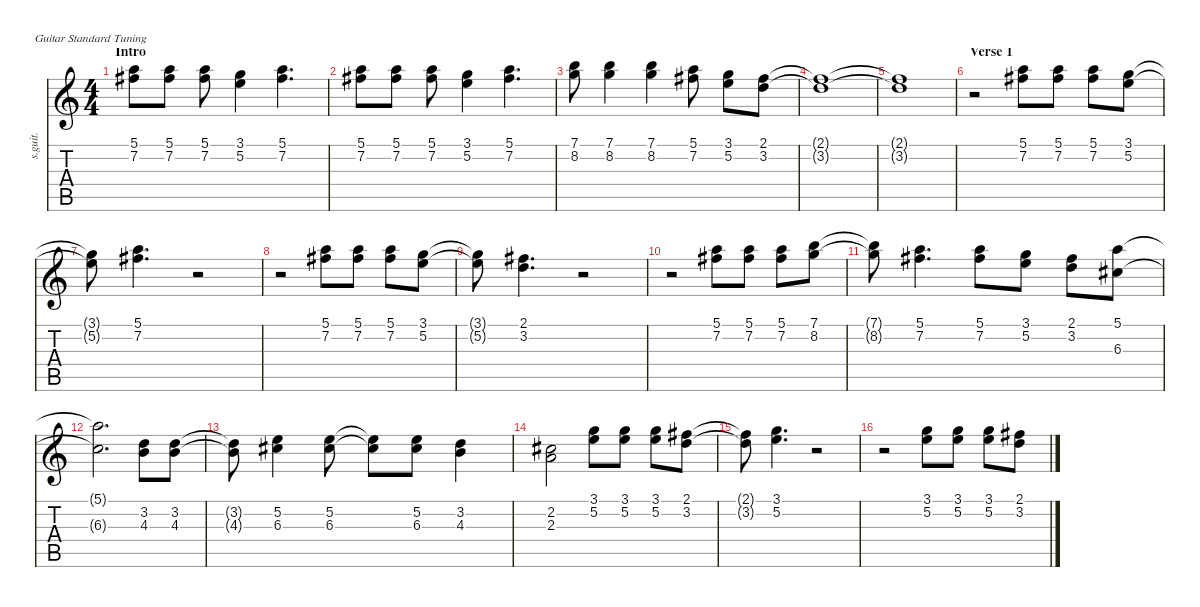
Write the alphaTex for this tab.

\defaultSystemsLayout 4
\hideDynamics
\bracketExtendMode nobrackets
\track ("Lead Guitar" "s.guit.") {instrument electricguitarclean}
\staff {score tabs}
\tuning (E4 B3 G3 D3 A2 E2)
\ts (4 4)
\beaming (8 2 2 2 2)
\section ("" "Intro")
\tempo (120 hide)
\clef g2
\ks c
(5.1 7.2{acc #}).8{dy mf instrument electricguitarclean} (7.2{acc #} 5.1).8 (5.1 7.2{acc #}).8 (3.1 5.2).4 (7.2{acc #} 5.1).4{d} |
(5.1 7.2{acc #}).8 (5.1 7.2{acc #}).8 (5.1 7.2{acc #}).8 (3.1 5.2).4 (5.1 7.2{acc #}).4{d} |
(7.1 8.2).8 (7.1 8.2).4 (7.1 8.2).4 (5.1 7.2{acc #}).8 (3.1 5.2).8 (2.1{acc #} 3.2).8 |
(3.2{t} 2.1{t acc #}).1 |
(2.1{t acc #} 3.2{t}).1 |
\section ("" "Verse 1")
r.2 (5.1 7.2{acc #}).8 (5.1 7.2{acc #}).8 (5.1 7.2{acc #}).8 (3.1 5.2).8 |
(5.2{t} 3.1{t}).8 (5.1 7.2{acc #}).4{d} r.2 |
r.2 (5.1 7.2{acc #}).8 (7.2{acc #} 5.1).8 (5.1 7.2{acc #}).8 (3.1 5.2).8 |
(3.1{t} 5.2{t}).8 (2.1{acc #} 3.2).4{d} r.2 |
r.2 (5.1 7.2{acc #}).8 (5.1 7.2{acc #}).8 (5.1 7.2{acc #}).8 (7.1 8.2).8 |
(7.1{t} 8.2{t}).8 (7.2{acc #} 5.1).4{d} (5.1 7.2{acc #}).8 (5.2 3.1).8 (3.2 2.1{acc #}).8 (5.1 6.3{acc #}).8 |
(6.3{t acc #} 5.1{t}).2{d} (4.3 3.2).8 (4.3 3.2).8 |
(4.3{t} 3.2{t}).8 (6.3{acc #} 5.2).4 (6.3{acc #} 5.2).8 (6.3{t acc #} 5.2{t}).8 (6.3{acc #} 5.2).8 (3.2 4.3).4 |
(2.2{acc #} 2.3).2 (3.1 5.2).8 (3.1 5.2).8 (3.1 5.2).8 (2.1{acc #} 3.2).8 |
(3.2{t} 2.1{t acc #}).8 (3.1 5.2).4{d} r.2 |
r.2 (3.1 5.2).8 (3.1 5.2).8 (3.1 5.2).8 (2.1{acc #} 3.2).8
